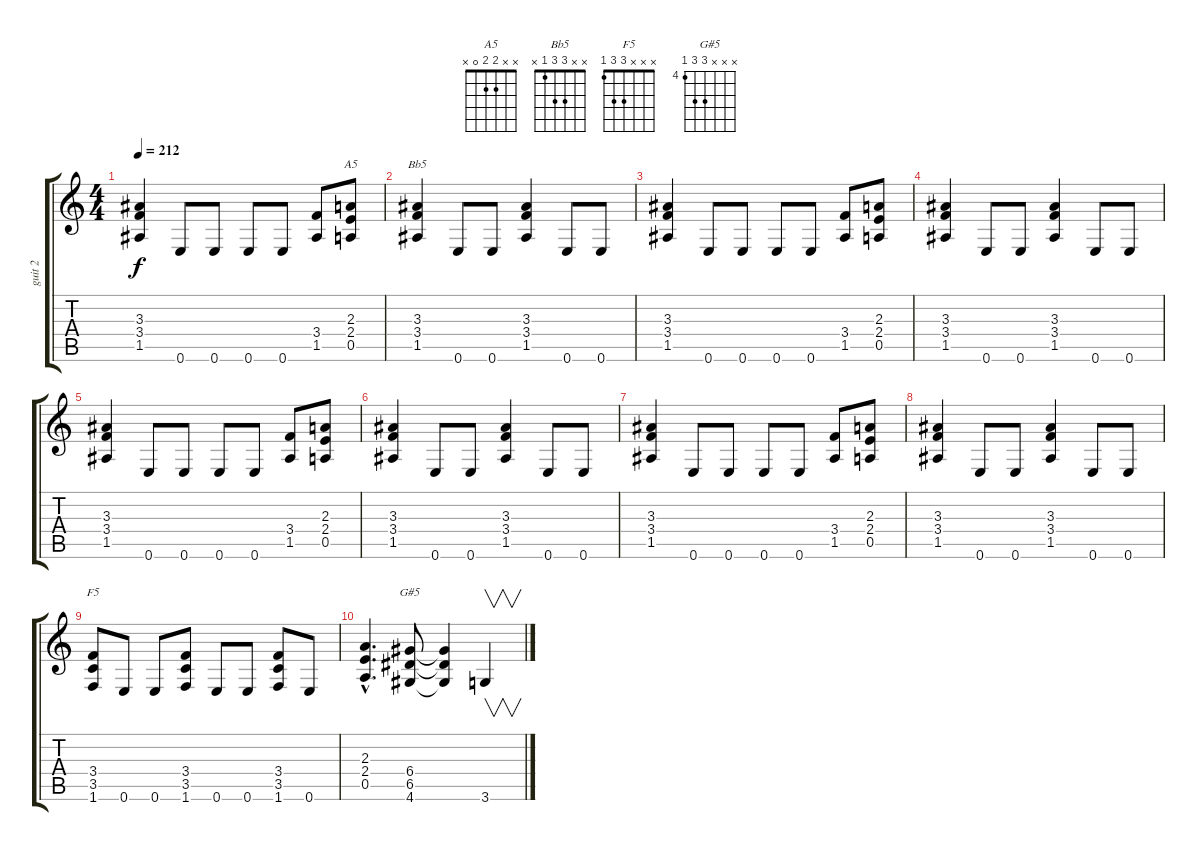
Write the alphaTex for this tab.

\track ("guit 2" "guit 2") {instrument distortionguitar}
\staff {score tabs}
\tuning (E4 B3 G3 D3 A2 E2) {hide}
\chord ("A5" x x 2 2 0 x)
\chord ("Bb5" x x 3 3 1 x)
\chord ("F5" x x x 3 3 1)
\chord ("G#5" x x x 6 6 4) {firstfret 4}
\ts (4 4)
\tempo 212
\clef g2
\ks c
(3.3 3.4 1.5).4{dy f} 0.6.8 0.6.8 0.6.8 0.6.8 (3.4 1.5).8 (2.3 2.4 0.5).8{ch "A5"} |
(3.3 3.4 1.5).4{ch "Bb5"} 0.6.8 0.6.8 (3.3 3.4 1.5).4 0.6.8 0.6.8 |
(3.3 3.4 1.5).4 0.6.8 0.6.8 0.6.8 0.6.8 (3.4 1.5).8 (2.3 2.4 0.5).8 |
(3.3 3.4 1.5).4 0.6.8 0.6.8 (3.3 3.4 1.5).4 0.6.8 0.6.8 |
(3.3 3.4 1.5).4 0.6.8 0.6.8 0.6.8 0.6.8 (3.4 1.5).8 (2.3 2.4 0.5).8 |
(3.3 3.4 1.5).4 0.6.8 0.6.8 (3.3 3.4 1.5).4 0.6.8 0.6.8 |
(3.3 3.4 1.5).4 0.6.8 0.6.8 0.6.8 0.6.8 (3.4 1.5).8 (2.3 2.4 0.5).8 |
(3.3 3.4 1.5).4 0.6.8 0.6.8 (3.3 3.4 1.5).4 0.6.8 0.6.8 |
(3.4 3.5 1.6).8{ch "F5"} 0.6.8 0.6.8 (3.4 3.5 1.6).8 0.6.8 0.6.8 (3.4 3.5 1.6).8 0.6.8 |
(2.3{hac} 2.4{hac} 0.5{hac}).4{d} (6.4 6.5 4.6).8{ch "G#5"} (6.4{t} 6.5{t} 4.6{t}).4 3.6.4{v}
